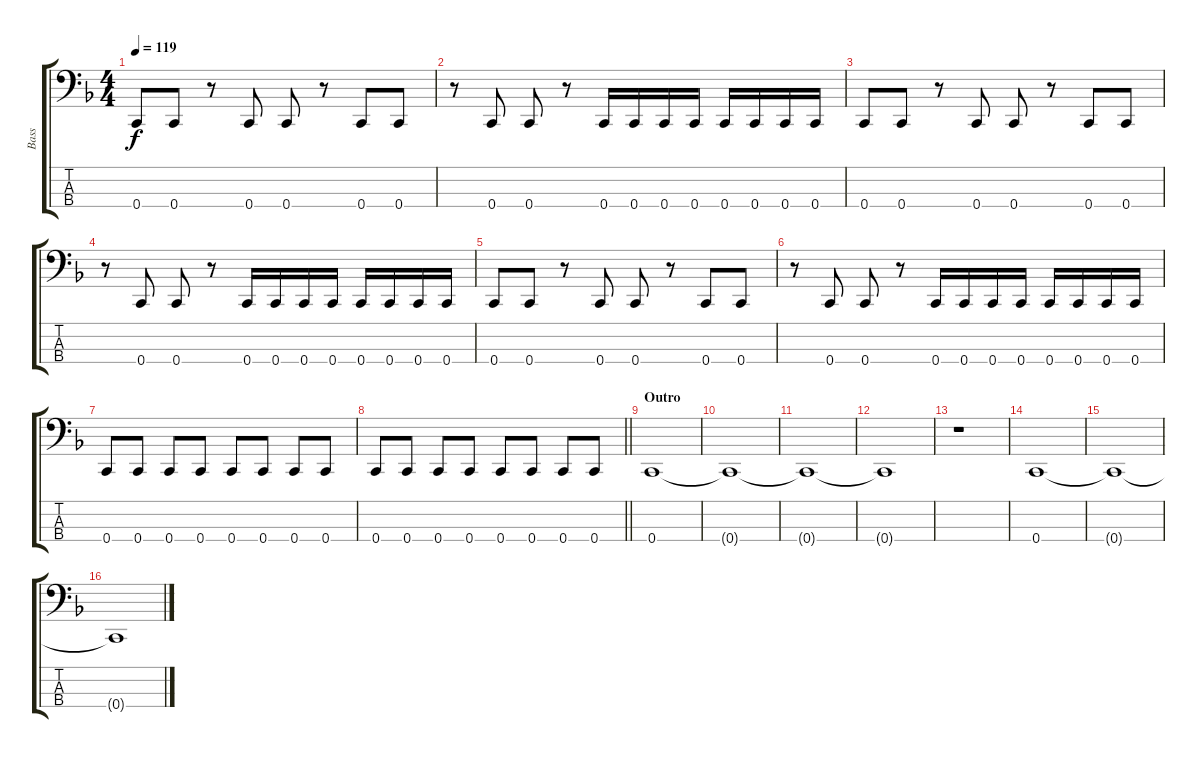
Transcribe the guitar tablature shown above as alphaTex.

\track ("Bass" "Bass") {instrument electricbasspick}
\staff {score tabs}
\tuning (F2 C2 G1 C1) {hide}
\ts (4 4)
\tempo 119
\clef f4
\ks dminor
0.4.8{dy f} 0.4.8 r.8 0.4.8 0.4.8 r.8 0.4.8 0.4.8 |
r.8 0.4.8 0.4.8 r.8 0.4.16 0.4.16 0.4.16 0.4.16 0.4.16 0.4.16 0.4.16 0.4.16 |
0.4.8 0.4.8 r.8 0.4.8 0.4.8 r.8 0.4.8 0.4.8 |
r.8 0.4.8 0.4.8 r.8 0.4.16 0.4.16 0.4.16 0.4.16 0.4.16 0.4.16 0.4.16 0.4.16 |
0.4.8 0.4.8 r.8 0.4.8 0.4.8 r.8 0.4.8 0.4.8 |
r.8 0.4.8 0.4.8 r.8 0.4.16 0.4.16 0.4.16 0.4.16 0.4.16 0.4.16 0.4.16 0.4.16 |
0.4.8 0.4.8 0.4.8 0.4.8 0.4.8 0.4.8 0.4.8 0.4.8 |
\barLineRight lightlight
0.4.8 0.4.8 0.4.8 0.4.8 0.4.8 0.4.8 0.4.8 0.4.8 |
\section ("" "Outro")
0.4.1 |
0.4{t}.1 |
0.4{t}.1 |
0.4{t}.1 |
r.1 |
0.4.1 |
0.4{t}.1 |
0.4{t}.1
